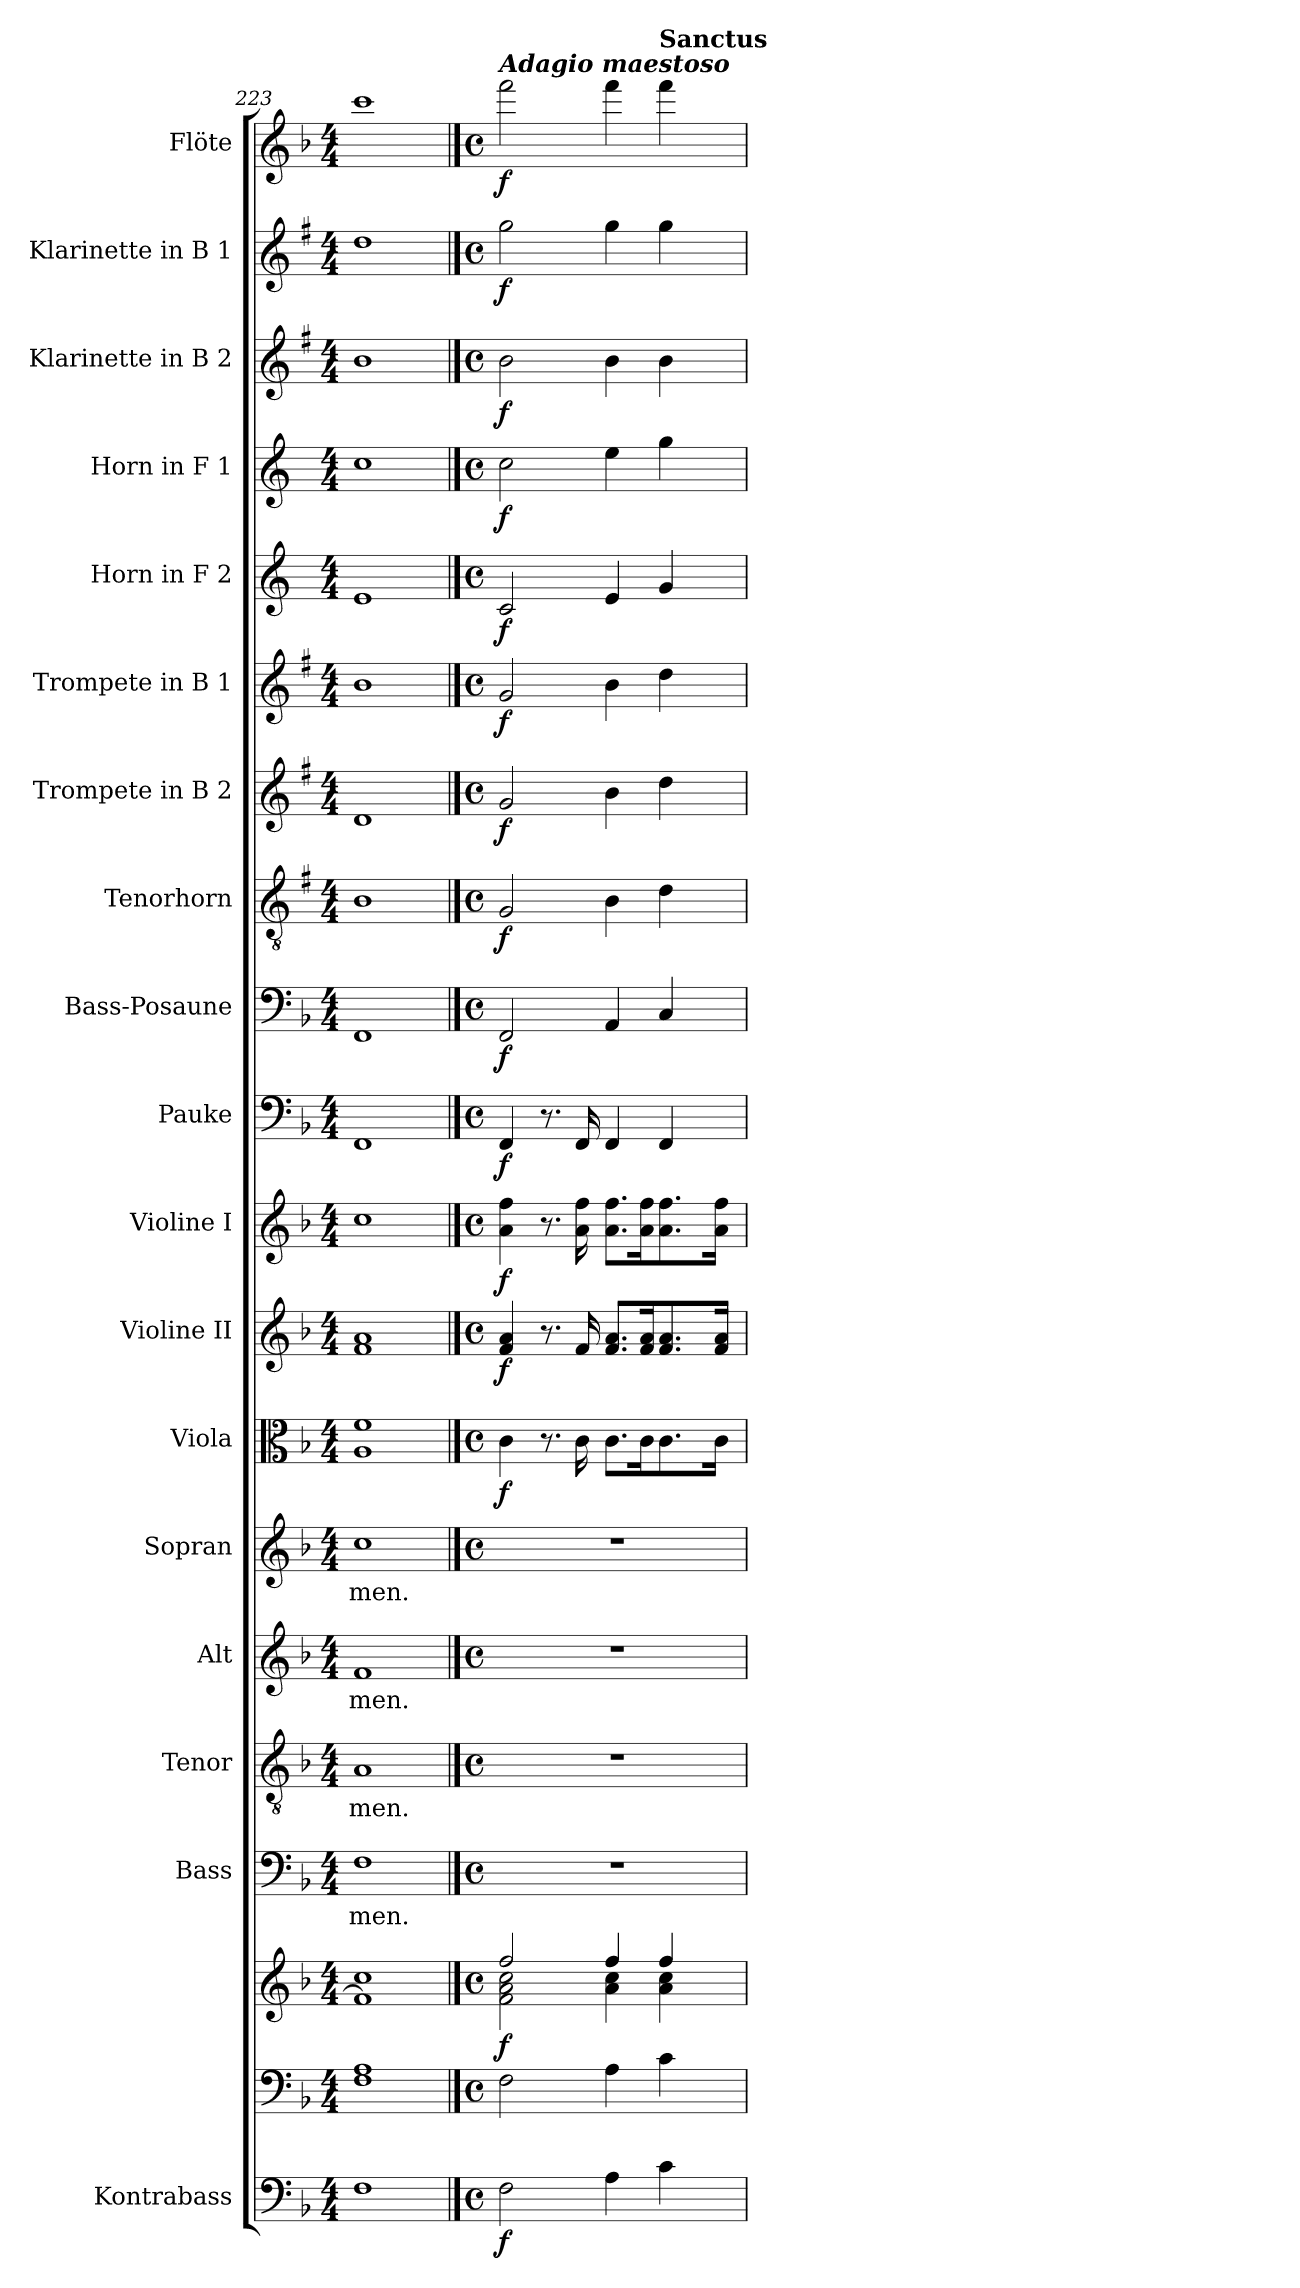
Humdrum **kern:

**kern	**dynam	**kern	**kern	**dynam	**kern	**text	**kern	**text	**kern	**text	**kern	**text	**kern	**dynam	**kern	**dynam	**kern	**dynam	**kern	**dynam	**kern	**dynam	**kern	**dynam	**kern	**dynam	**kern	**dynam	**kern	**dynam	**kern	**dynam	**kern	**dynam	**kern	**dynam	**kern	**dynam
*part19	*part19	*part18	*part18	*part18	*part17	*part17	*part16	*part16	*part15	*part15	*part14	*part14	*part13	*part13	*part12	*part12	*part11	*part11	*part10	*part10	*part9	*part9	*part8	*part8	*part7	*part7	*part6	*part6	*part5	*part5	*part4	*part4	*part3	*part3	*part2	*part2	*part1	*part1
*staff20	*staff20	*staff19	*staff18	*staff18/19	*staff17	*staff17	*staff16	*staff16	*staff15	*staff15	*staff14	*staff14	*staff13	*staff13	*staff12	*staff12	*staff11	*staff11	*staff10	*staff10	*staff9	*staff9	*staff8	*staff8	*staff7	*staff7	*staff6	*staff6	*staff5	*staff5	*staff4	*staff4	*staff3	*staff3	*staff2	*staff2	*staff1	*staff1
*I"Kontrabass	*	*	*	*	*I"Bass	*	*I"Tenor	*	*I"Alt	*	*I"Sopran	*	*I"Viola	*	*I"Violine II	*	*I"Violine I	*	*I"Pauke	*	*I"Bass-Posaune	*	*I"Tenorhorn	*	*I"Trompete in B 2	*	*I"Trompete in B 1	*	*I"Horn in F 2	*	*I"Horn in F 1	*	*I"Klarinette in B 2	*	*I"Klarinette in B 1	*	*I"Flöte	*
*I'Kb.	*	*	*	*	*I'B	*	*I'T	*	*I'A	*	*I'S	*	*I'Vla.	*	*I'Vl. II	*	*I'Vl. I	*	*I'Pk.	*	*I'B. Pos.	*	*I'T	*	*	*	*	*	*I'Hrn. 2	*	*I'Hrn. 1	*	*	*	*	*	*I'Fl.	*
*clefF4	*	*clefF4	*clefG2	*	*clefF4	*	*clefGv2	*	*clefG2	*	*clefG2	*	*clefC3	*	*clefG2	*	*clefG2	*	*clefF4	*	*clefF4	*	*clefGv2	*	*clefG2	*	*clefG2	*	*clefG2	*	*clefG2	*	*clefG2	*	*clefG2	*	*clefG2	*
*ITrd7c12	*	*	*	*	*	*	*	*	*	*	*	*	*	*	*	*	*	*	*	*	*	*	*ITrd1c2	*	*ITrd1c2	*	*ITrd1c2	*	*ITrd4c7	*	*ITrd4c7	*	*ITrd1c2	*	*ITrd1c2	*	*	*
*k[b-]	*	*k[b-]	*k[b-]	*	*k[b-]	*	*k[b-]	*	*k[b-]	*	*k[b-]	*	*k[b-]	*	*k[b-]	*	*k[b-]	*	*k[b-]	*	*k[b-]	*	*k[b-]	*	*k[b-]	*	*k[b-]	*	*k[b-]	*	*k[b-]	*	*k[b-]	*	*k[b-]	*	*k[b-]	*
*F:	*	*F:	*F:	*	*F:	*	*F:	*	*F:	*	*F:	*	*F:	*	*F:	*	*F:	*	*F:	*	*F:	*	*F:	*	*F:	*	*F:	*	*F:	*	*F:	*	*F:	*	*F:	*	*F:	*
*M4/4	*	*M4/4	*M4/4	*	*M4/4	*	*M4/4	*	*M4/4	*	*M4/4	*	*M4/4	*	*M4/4	*	*M4/4	*	*M4/4	*	*M4/4	*	*M4/4	*	*M4/4	*	*M4/4	*	*M4/4	*	*M4/4	*	*M4/4	*	*M4/4	*	*M4/4	*
=223	=223	=223	=223	=223	=223	=223	=223	=223	=223	=223	=223	=223	=223	=223	=223	=223	=223	=223	=223	=223	=223	=223	=223	=223	=223	=223	=223	=223	=223	=223	=223	=223	=223	=223	=223	=223	=223	=223
*	*	*^	*^	*	*	*	*	*	*	*	*	*	*	*	*	*	*	*	*	*	*	*	*	*	*	*	*	*	*	*	*	*	*	*	*	*	*	*
!	!	!	!	!	!	!	!	!LO:LY:b	!	!LO:LY:b	!	!LO:LY:b	!	!LO:LY:b	!	!	!	!	!	!	!	!	!	!	!	!	!	!	!	!	!	!	!	!	!	!	!	!	!	!
1FF	.	1A	1F	1cc	1f]	.	1F	-men.	1A	-men.	1f	-men.	1cc	-men.	1A 1f	.	1f 1a	.	1cc	.	1FF	.	1FF	.	1A	.	1c	.	1a	.	1A	.	1f	.	1a	.	1cc	.	1ccc	.
*	*	*v	*v	*	*	*	*	*	*	*	*	*	*	*	*	*	*	*	*	*	*	*	*	*	*	*	*	*	*	*	*	*	*	*	*	*	*	*	*	*
!!LO:PB:g=z
==224	==224	==224	==224	==224	==224	==224	==224	==224	==224	==224	==224	==224	==224	==224	==224	==224	==224	==224	==224	==224	==224	==224	==224	==224	==224	==224	==224	==224	==224	==224	==224	==224	==224	==224	==224	==224	==224	==224	==224
*M4/4	*	*M4/4	*M4/4	*	*	*M4/4	*	*M4/4	*	*M4/4	*	*M4/4	*	*M4/4	*	*M4/4	*	*M4/4	*	*M4/4	*	*M4/4	*	*M4/4	*	*M4/4	*	*M4/4	*	*M4/4	*	*M4/4	*	*M4/4	*	*M4/4	*	*M4/4	*
*met(c)	*	*met(c)	*met(c)	*	*	*met(c)	*	*met(c)	*	*met(c)	*	*met(c)	*	*met(c)	*	*met(c)	*	*met(c)	*	*met(c)	*	*met(c)	*	*met(c)	*	*met(c)	*	*met(c)	*	*met(c)	*	*met(c)	*	*met(c)	*	*met(c)	*	*met(c)	*
*	*	*^	*	*	*	*	*	*	*	*	*	*	*	*	*	*	*	*	*	*	*	*	*	*	*	*	*	*	*	*	*	*	*	*	*	*	*	*	*
!	!	!	!	!	!	!	!	!	!	!	!	!	!	!	!	!	!	!	!	!	!	!	!	!	!	!	!	!	!	!	!	!	!	!	!	!	!	!	!LO:TX:a:Bi:t=Adagio maestoso	!
!	!LO:DY:b	!	!	!	!	!LO:DY:b	!	!	!	!	!	!	!	!	!	!LO:DY:b	!	!LO:DY:b	!	!LO:DY:b	!	!LO:DY:b	!	!LO:DY:b	!	!LO:DY:b	!	!LO:DY:b	!	!LO:DY:b	!	!LO:DY:b	!	!LO:DY:b	!	!LO:DY:b	!	!LO:DY:b	!	!LO:DY:b
*	*	*v	*v	*	*	*	*	*	*	*	*	*	*	*	*	*	*	*	*	*	*	*	*	*	*	*	*	*	*	*	*	*	*	*	*	*	*	*	*	*
2FF\	f	2F\	2ff/	2f\ 2a\ 2cc\	f	1r	.	1r	.	1r	.	1r	.	4c\	f	4f/ 4a/	f	4a\ 4ff\	f	4FF/	f	2FF/	f	2F/	f	2f/	f	2f/	f	2F/	f	2f\	f	2a\	f	2ff\	f	2fff\	f
.	.	.	.	.	.	.	.	.	.	.	.	.	.	8.r	.	8.r	.	8.r	.	8.r	.	.	.	.	.	.	.	.	.	.	.	.	.	.	.	.	.	.	.
.	.	.	.	.	.	.	.	.	.	.	.	.	.	16c\	.	16f/	.	16a\ 16ff\	.	16FF/	.	.	.	.	.	.	.	.	.	.	.	.	.	.	.	.	.	.	.
4AA\	.	4A\	4ff/	4a\ 4cc\	.	.	.	.	.	.	.	.	.	8.c\L	.	8.f/ 8.a/L	.	8.a\ 8.ff\L	.	4FF/	.	4AA/	.	4A\	.	4a\	.	4a\	.	4A/	.	4a\	.	4a\	.	4ff\	.	4fff\	.
.	.	.	.	.	.	.	.	.	.	.	.	.	.	16c\k	.	16f/ 16a/k	.	16a\ 16ff\k	.	.	.	.	.	.	.	.	.	.	.	.	.	.	.	.	.	.	.	.	.
!	!	!	!	!	!	!	!	!	!	!	!	!	!	!	!	!	!	!	!	!	!	!	!	!	!	!	!	!	!	!	!	!	!	!	!	!	!	!LO:TX:a:B:t=Sanctus	!
4C\	.	4c\	4ff/	4a\ 4cc\	.	.	.	.	.	.	.	.	.	8.c\	.	8.f/ 8.a/	.	8.a\ 8.ff\	.	4FF/	.	4C/	.	4c\	.	4cc\	.	4cc\	.	4c/	.	4cc\	.	4a\	.	4ff\	.	4fff\	.
.	.	.	.	.	.	.	.	.	.	.	.	.	.	16c\Jk	.	16f/ 16a/Jk	.	16a\ 16ff\Jk	.	.	.	.	.	.	.	.	.	.	.	.	.	.	.	.	.	.	.	.	.
*	*	*	*v	*v	*	*	*	*	*	*	*	*	*	*	*	*	*	*	*	*	*	*	*	*	*	*	*	*	*	*	*	*	*	*	*	*	*	*	*
=	=	=	=	=	=	=	=	=	=	=	=	=	=	=	=	=	=	=	=	=	=	=	=	=	=	=	=	=	=	=	=	=	=	=	=	=	=	=
*-	*-	*-	*-	*-	*-	*-	*-	*-	*-	*-	*-	*-	*-	*-	*-	*-	*-	*-	*-	*-	*-	*-	*-	*-	*-	*-	*-	*-	*-	*-	*-	*-	*-	*-	*-	*-	*-	*-
